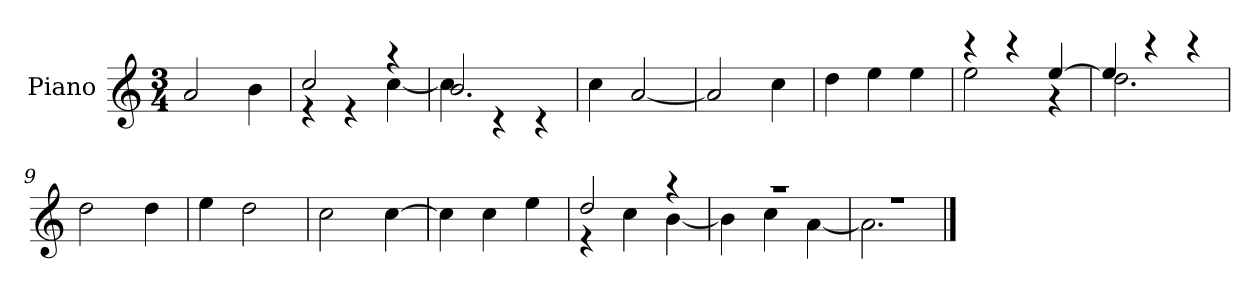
**kern
*part1
*staff1
*I"Piano
*I'P-no
*clefG2
*k[]
*M3/4
*MM178
=1
2a/
4b\
=2
*^
2cc/	4r
.	4r
4r	[4cc\
=3	=3
2.b/	4cc\]
.	4r
.	4r
*v	*v
=4
4cc\
[2a/
=5
2a/]
4cc\
=6
4dd\
4ee\
4ee\
=7
*^
4r	2ee\
4r	.
[4ee/	4r
=8	=8
4ee/]	2.dd\
4r	.
4r	.
*v	*v
=9
2dd\
4dd\
=10
4ee\
2dd\
=11
2cc\
[4cc\
!!LO:LB:g=z
=12
4cc\]
4cc\
4ee\
=13
*^
2dd/	4r
.	4cc\
4r	[4b\
=14	=14
2.r	4b\]
.	4cc\
.	[4a\
=15	=15
2.r	2.a\]
*v	*v
==
*-
